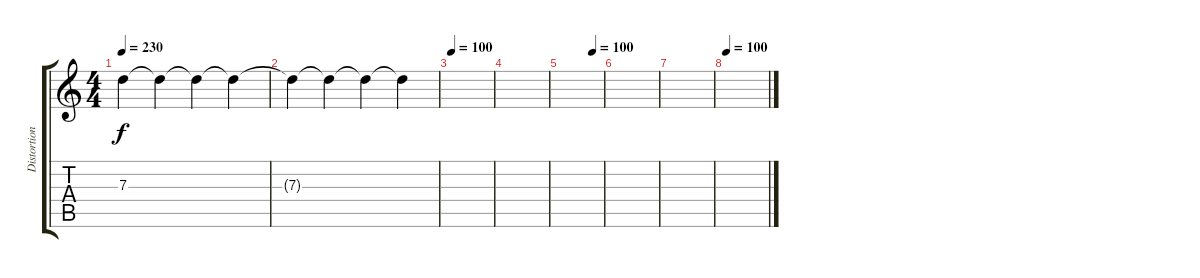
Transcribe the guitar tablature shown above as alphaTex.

\track ("Distortion 1" "Distortion") {instrument distortionguitar}
\staff {score tabs}
\tuning (E4 B3 G3 D3 A2 E2) {hide}
\ts (4 4)
\tempo 230
\clef g2
\ks c
7.3{t}.4{dy f} 7.3{t}.4 7.3{t}.4 7.3{t}.4 |
7.3{t}.4 7.3{t}.4 7.3{t}.4 7.3{t}.4 |
\tempo 100
|
|
\tempo (100 0.75)
|
|
|
\tempo 100
